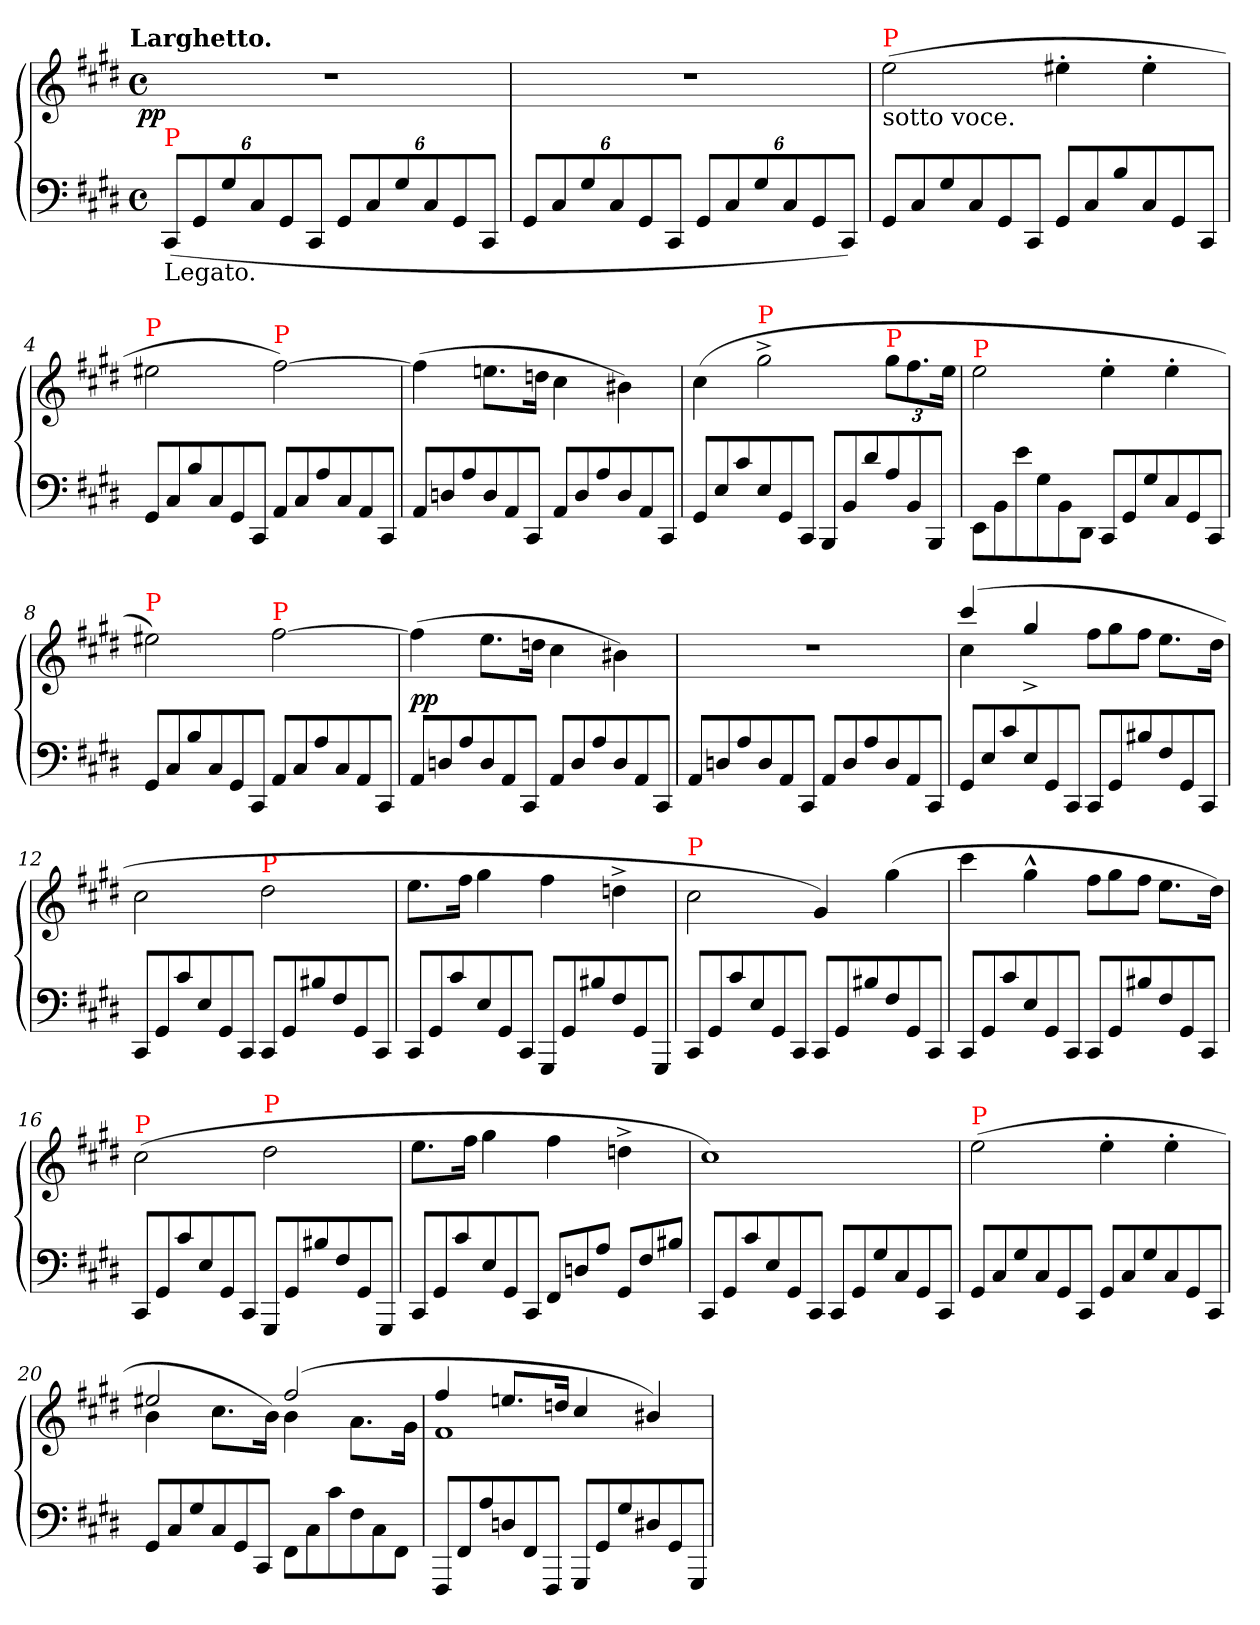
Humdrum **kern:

**kern	**kern	**dynam
*part1	*part1	*part1
*staff2	*staff1	*staff1/2
*clefF4	*clefG2	*
*k[f#c#g#d#]	*k[f#c#g#d#]	*
*c#:	*c#:	*
!!LO:TX:omd:t=Larghetto.
*M4/4	*M4/4	*
*met(c)	*met(c)	*
*MM84	*MM84	*
*Xbrackettup	*	*
=1	=1	=1
!LO:TX:b:t=Legato.	!	!
!LO:TX:a:color=red:t=P	!	!
!	!	!LO:DY:rj
(<12CC#L	1r	pp
12GG#	.	.
12G#	.	.
12C#	.	.
12GG#	.	.
12CC#J	.	.
12GG#L	.	.
12C#	.	.
12G#	.	.
12C#	.	.
12GG#	.	.
12CC#J	.	.
=2	=2	=2
12GG#L	1r	.
12C#	.	.
12G#	.	.
12C#	.	.
12GG#	.	.
12CC#J	.	.
12GG#L	.	.
12C#	.	.
12G#	.	.
12C#	.	.
12GG#	.	.
12CC#J)	.	.
=3	=3	=3
*Xtuplet	*	*
!	!LO:TX:b:t=sotto voce.	!
!	!LO:TX:a:color=red:t=P	!
12GG#L	(>2ee	.
12C#	.	.
12G#	.	.
12C#	.	.
12GG#	.	.
12CC#J	.	.
12GG#L	4ee#X'>	.
12C#	.	.
12B	.	.
12C#	4ee#'>	.
12GG#	.	.
12CC#J	.	.
=4	=4	=4
!	!LO:TX:a:color=red:t=P	!
12GG#L	2ee#X	.
12C#	.	.
12B	.	.
12C#	.	.
12GG#	.	.
12CC#J	.	.
!	!LO:TX:a:color=red:t=P	!
12AAL	[2ff#)	.
12C#	.	.
12A	.	.
12C#	.	.
12AA	.	.
12CC#J	.	.
=5	=5	=5
12AAL	(>4ff#]	.
12Dn	.	.
12A	.	.
12D	8.eenL	.
12AA	.	.
12CC#J	.	.
.	16ddnJk	.
12AAL	4cc#	.
12D	.	.
12A	.	.
12D	4b#X)	.
12AA	.	.
12CC#J	.	.
=6	=6	=6
12GG#L	(>4cc#	.
12E	.	.
12c#	.	.
!	!LO:TX:a:color=red:t=P	!
12E	2gg#^<	.
12GG#	.	.
12CC#J	.	.
12BBBL	.	.
12BB	.	.
12d#	.	.
*	*Xbrackettup	*
!	!LO:TX:a:color=red:t=P	!
12A	12gg#L	.
12BB	12.ff#	.
12BBBJ	.	.
.	24eeJk	.
=7	=7	=7
!	!LO:TX:a:color=red:t=P	!
12EEL	2ee	.
12BB	.	.
12e	.	.
12G#	.	.
12BB	.	.
12DD#J	.	.
12CC#L	4ee'>	.
12GG#	.	.
12G#	.	.
12C#	4ee'>	.
12GG#	.	.
12CC#J	.	.
=8	=8	=8
!	!LO:TX:a:color=red:t=P	!
12GG#L	2ee#X)	.
12C#	.	.
12B	.	.
12C#	.	.
12GG#	.	.
12CC#J	.	.
!	!LO:TX:a:color=red:t=P	!
12AAL	[2ff#	.
12C#	.	.
12A	.	.
12C#	.	.
12AA	.	.
12CC#J	.	.
=9	=9	=9
12AAL	(>4ff#]	pp
12Dn	.	.
12A	.	.
12D	8.eeL	.
12AA	.	.
12CC#J	.	.
.	16ddnJk	.
12AAL	4cc#	.
12D	.	.
12A	.	.
12D	4b#X)	.
12AA	.	.
12CC#J	.	.
=10	=10	=10
12AAL	1rdd	.
12Dn	.	.
12A	.	.
12D	.	.
12AA	.	.
12CC#J	.	.
12AAL	.	.
12D	.	.
12A	.	.
12D	.	.
12AA	.	.
12CC#J	.	.
=11	=11	=11
*	*^	*
12GG#L	(>4ccc#	4cc#	.
12E	.	.	.
12c#	.	.	.
12E	4gg#^</	4ryy	.
12GG#	.	.	.
12CC#J	.	.	.
*	*	*Xtuplet	*
12CC#L	2ryy	12ff#L	.
12GG#	.	12gg#	.
12B#X	.	12ff#J	.
12F#	.	8.eeL	.
12GG#	.	.	.
12CC#J	.	.	.
.	.	16dd#Jk	.
=12	=12	=12	=12
!	!LO:TX:a:color=red:t=P	!	!
*	*v	*v	*
12CC#L	2cc#	.
12GG#	.	.
12c#	.	.
12E	.	.
12GG#	.	.
12CC#J	.	.
!	!LO:TX:a:color=red:t=P	!
12CC#L	2dd#	.
12GG#	.	.
12B#X	.	.
12F#	.	.
12GG#	.	.
12CC#J	.	.
=13	=13	=13
12CC#L	8.eeL	.
12GG#	.	.
12c#	.	.
.	16ff#Jk	.
12E	4gg#	.
12GG#	.	.
12CC#J	.	.
12GGG#L	4ff#	.
12GG#	.	.
12B#X	.	.
12F#	4ddn^>	.
12GG#	.	.
12GGG#J	.	.
=14	=14	=14
!	!LO:TX:a:color=red:t=P	!
12CC#L	2cc#	.
12GG#	.	.
12c#	.	.
12E	.	.
12GG#	.	.
12CC#J	.	.
12CC#L	4g#)	.
12GG#	.	.
12B#X	.	.
12F#	(>4gg#	.
12GG#	.	.
12CC#J	.	.
=15	=15	=15
12CC#L	4ccc#	.
12GG#	.	.
12c#	.	.
12E	4gg#^^>	.
12GG#	.	.
12CC#J	.	.
12CC#L	12ff#L	.
12GG#	12gg#	.
12B#X	12ff#J	.
12F#	8.eeL	.
12GG#	.	.
12CC#J	.	.
.	16dd#Jk)	.
=16	=16	=16
!	!LO:TX:a:color=red:t=P	!
12CC#L	(>2cc#	.
12GG#	.	.
12c#	.	.
12E	.	.
12GG#	.	.
12CC#J	.	.
!	!LO:TX:a:color=red:t=P	!
12GGG#L	2dd#	.
12GG#	.	.
12B#X	.	.
12F#	.	.
12GG#	.	.
12GGG#J	.	.
=17	=17	=17
12CC#L	8.eeL	.
12GG#	.	.
12c#	.	.
.	16ff#Jk	.
12E	4gg#	.
12GG#	.	.
12CC#J	.	.
12FF#L	4ff#	.
12Dn	.	.
12AJ	.	.
12GG#/L	4ddn^>	.
12F#/	.	.
12B#X/J	.	.
=18	=18	=18
12CC#L	1cc#)	.
12GG#	.	.
12c#	.	.
12E	.	.
12GG#	.	.
12CC#J	.	.
12CC#L	.	.
12GG#	.	.
12G#	.	.
12C#	.	.
12GG#	.	.
12CC#J	.	.
=19	=19	=19
!	!LO:TX:a:color=red:t=P	!
12GG#L	(>2ee	.
12C#	.	.
12G#	.	.
12C#	.	.
12GG#	.	.
12CC#J	.	.
12GG#L	4ee'>	.
12C#	.	.
12G#	.	.
12C#	4ee'>	.
12GG#	.	.
12CC#J	.	.
=20	=20	=20
*	*^	*
12GG#L	2ee#X	4b	.
12C#	.	.	.
12G#	.	.	.
12C#	.	8.cc#L	.
12GG#	.	.	.
12CC#J	.	.	.
.	.	16bJk)	.
12FF#L	(>2ff#	4b	.
12C#	.	.	.
12c#	.	.	.
12F#	.	8.aL	.
12C#	.	.	.
12FF#J	.	.	.
.	.	16g#Jk	.
=21	=21	=21	=21
12FFF#L	4ff#	1f#	.
12FF#	.	.	.
12A	.	.	.
12Dn	8.eenL	.	.
12FF#	.	.	.
12FFF#J	.	.	.
.	16ddnJk	.	.
12GGG#L	4cc#	.	.
12GG#	.	.	.
12G#	.	.	.
12D#X	4b#X)	.	.
12GG#	.	.	.
12GGG#J	.	.	.
*	*v	*v	*
=	=	=
*-	*-	*-
